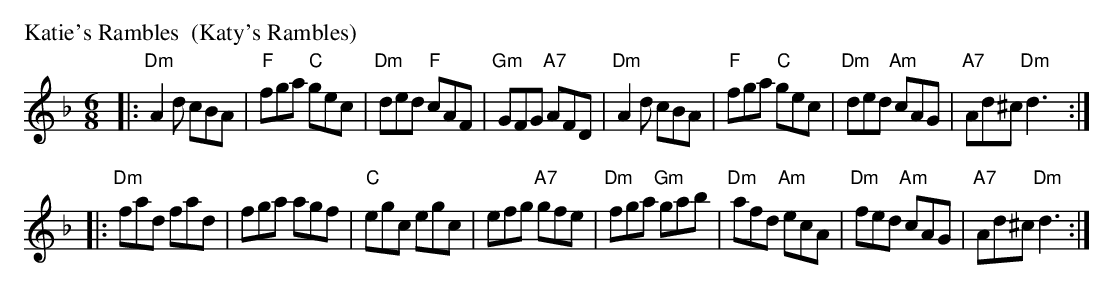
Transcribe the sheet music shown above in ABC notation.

X:1
P: Katie's Rambles  (Katy's Rambles)
M: 6/8
L: 1/8
K: Dm
|: "Dm"A2d     cBA |  "F"fga  "C"gec | "Dm"ded  "F"cAF | "Gm"GFG  "A7"AFD \
|  "Dm"A2d     cBA |  "F"fga  "C"gec | "Dm"ded "Am"cAG | "A7"Ad^c "Dm"d3 :|
|: "Dm"fad     fad |     fga     agf |  "C"egc     egc |     efg  "A7"gfe \
|  "Dm"fga "Gm"gab | "Dm"afd "Am"ecA | "Dm"fed "Am"cAG | "A7"Ad^c "Dm"d3 :|
